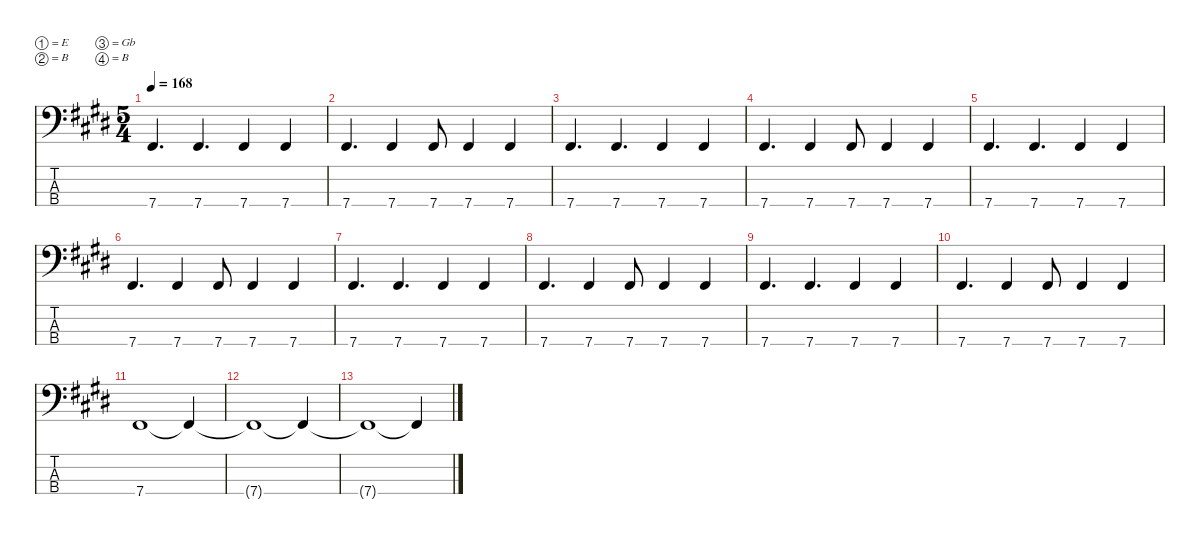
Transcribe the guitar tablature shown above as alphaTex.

\defaultSystemsLayout 4
\hideDynamics
\bracketExtendMode nobrackets
\singleTrackTrackNamePolicy hidden
\multiTrackTrackNamePolicy hidden
\firstSystemTrackNameMode fullname
\firstSystemTrackNameOrientation horizontal
\otherSystemsTrackNameOrientation horizontal
\track ("Bass" "el.bs.") {instrument electricbassfinger}
\staff {score tabs}
\tuning (E2 B1 Gb1 B0)
\ts (5 4)
\tempo 168
\clef f4
\ks c#minor
7.4{acc #}.4{d dy f beam Up} 7.4{acc #}.4{d beam Up} 7.4{acc #}.4{beam Up} 7.4{acc #}.4{beam Up} |
7.4{acc #}.4{d beam Up} 7.4{acc #}.4{beam Up} 7.4{acc #}.8{beam Up} 7.4{acc #}.4{beam Up} 7.4{acc #}.4{beam Up} |
7.4{acc #}.4{d beam Up} 7.4{acc #}.4{d beam Up} 7.4{acc #}.4{beam Up} 7.4{acc #}.4{beam Up} |
7.4{acc #}.4{d beam Up} 7.4{acc #}.4{beam Up} 7.4{acc #}.8{beam Up} 7.4{acc #}.4{beam Up} 7.4{acc #}.4{beam Up} |
7.4{acc #}.4{d beam Up} 7.4{acc #}.4{d beam Up} 7.4{acc #}.4{beam Up} 7.4{acc #}.4{beam Up} |
7.4{acc #}.4{d beam Up} 7.4{acc #}.4{beam Up} 7.4{acc #}.8{beam Up} 7.4{acc #}.4{beam Up} 7.4{acc #}.4{beam Up} |
7.4{acc #}.4{d beam Up} 7.4{acc #}.4{d beam Up} 7.4{acc #}.4{beam Up} 7.4{acc #}.4{beam Up} |
7.4{acc #}.4{d beam Up} 7.4{acc #}.4{beam Up} 7.4{acc #}.8{beam Up} 7.4{acc #}.4{beam Up} 7.4{acc #}.4{beam Up} |
7.4{acc #}.4{d beam Up} 7.4{acc #}.4{d beam Up} 7.4{acc #}.4{beam Up} 7.4{acc #}.4{beam Up} |
7.4{acc #}.4{d beam Up} 7.4{acc #}.4{beam Up} 7.4{acc #}.8{beam Up} 7.4{acc #}.4{beam Up} 7.4{acc #}.4{beam Up} |
\tempo (60 hide)
7.4{acc #}.1{beam Up} 7.4{t acc #}.4{beam Up} |
7.4{t acc #}.1{beam Up} 7.4{t acc #}.4{beam Up} |
7.4{t acc #}.1{beam Up} 7.4{t acc #}.4{beam Up}
